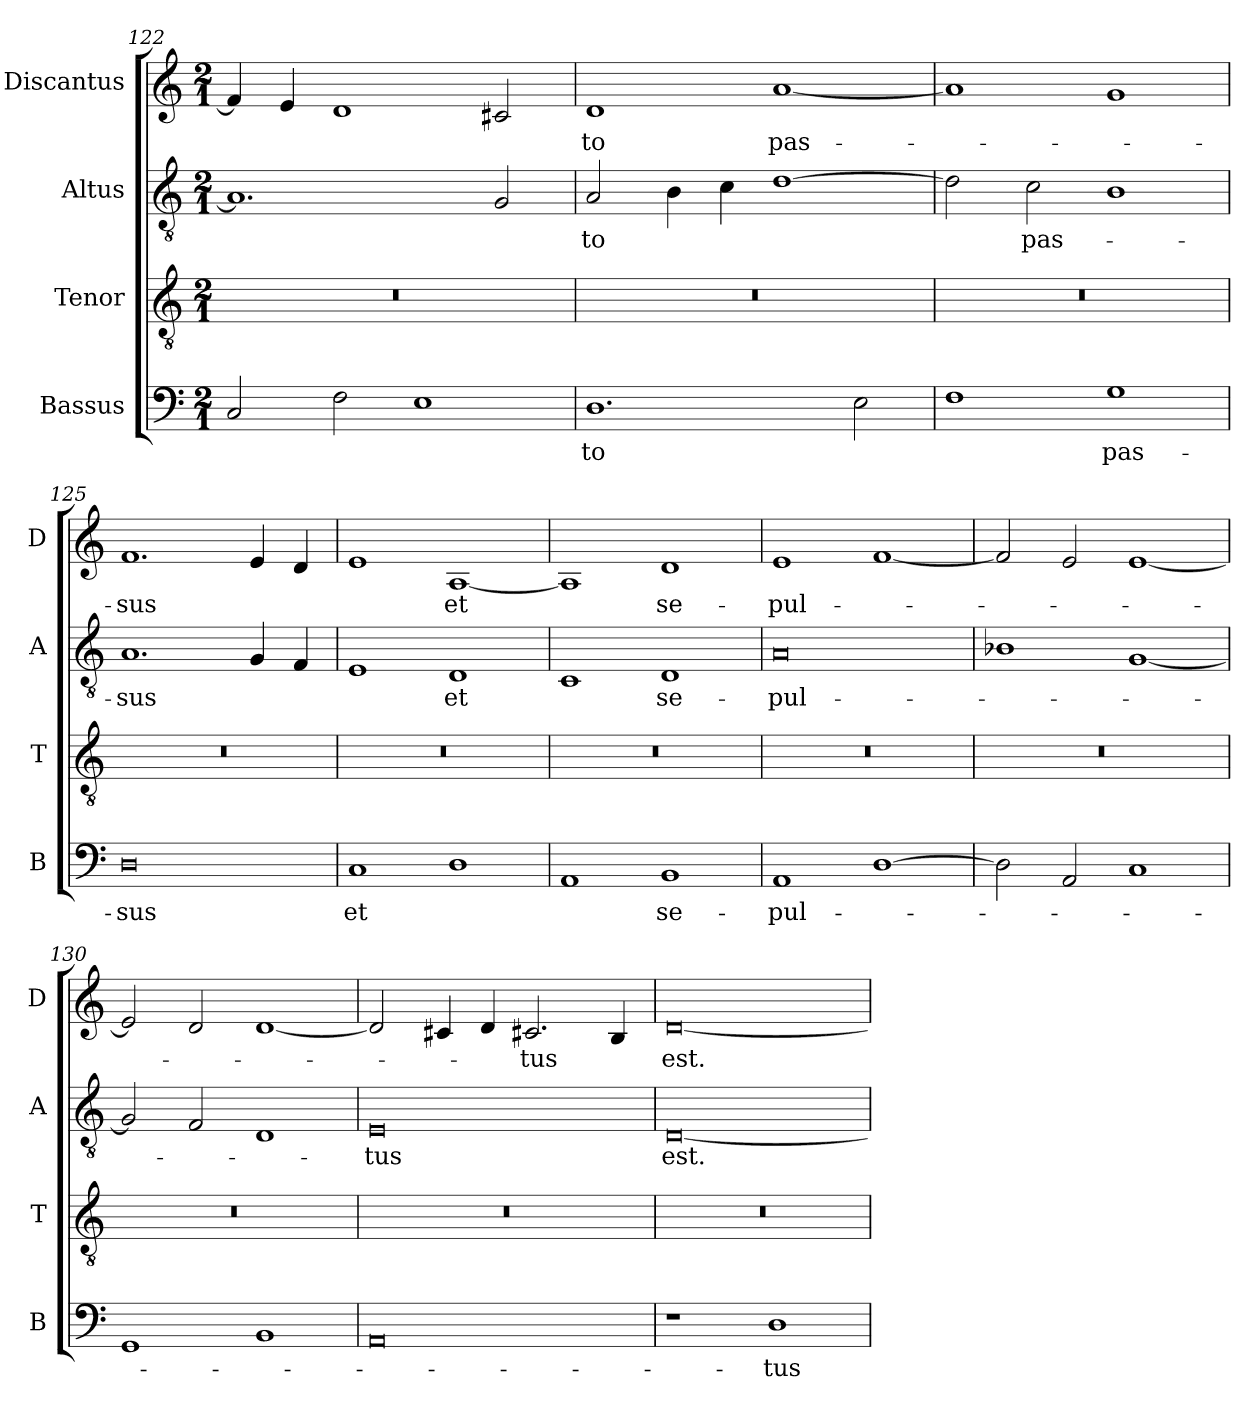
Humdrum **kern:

**kern	**text	**kern	**kern	**text	**kern	**text
*part4	*part4	*part3	*part2	*part2	*part1	*part1
*staff4	*staff4	*staff3	*staff2	*staff2	*staff1	*staff1
*I"Bassus	*	*I"Tenor	*I"Altus	*	*I"Discantus	*
*I'B	*	*I'T	*I'A	*	*I'D	*
*clefF4	*	*clefGv2	*clefGv2	*	*clefG2	*
*k[]	*	*k[]	*k[]	*	*k[]	*
*M2/1	*	*M2/1	*M2/1	*	*M2/1	*
=122	=122	=122	=122	=122	=122	=122
2C	.	0r	1.A]	.	4f]	.
.	.	.	.	.	4e	.
2F	.	.	.	.	1d	.
1E	.	.	.	.	.	.
.	.	.	2G	.	2c#X	.
=123	=123	=123	=123	=123	=123	=123
1.D	-to	0r	2A	-to	1d	-to
.	.	.	4B	.	.	.
.	.	.	4c	.	.	.
.	.	.	[1d	.	[1a	pas-
2E	.	.	.	.	.	.
=124	=124	=124	=124	=124	=124	=124
1F	.	0r	2d]	.	1a]	.
.	.	.	2c	pas-	.	.
1G	pas-	.	1B	.	1g	.
=125	=125	=125	=125	=125	=125	=125
0D	-sus	0r	1.A	-sus	1.f	-sus
.	.	.	4G	.	4e	.
.	.	.	4F	.	4d	.
=126	=126	=126	=126	=126	=126	=126
1C	et	0r	1E	.	1e	.
1D	.	.	1D	et	[1A	et
=127	=127	=127	=127	=127	=127	=127
1AA	.	0r	1C	.	1A]	.
1BB	se-	.	1D	se-	1d	se-
=128	=128	=128	=128	=128	=128	=128
1AA	-pul-	0r	0A	-pul-	1e	-pul-
[1D	.	.	.	.	[1f	.
=129	=129	=129	=129	=129	=129	=129
2D]	.	0r	1B-X	.	2f]	.
2AA	.	.	.	.	2e	.
1C	.	.	[1G	.	[1e	.
=130	=130	=130	=130	=130	=130	=130
1GG	.	0r	2G]	.	2e]	.
.	.	.	2F	.	2d	.
1BB	.	.	1D	.	[1d	.
=131	=131	=131	=131	=131	=131	=131
0AA	.	0r	0E	-tus	2d]	.
.	.	.	.	.	4c#X	.
.	.	.	.	.	4d	.
.	.	.	.	.	2.c#X	-tus
.	.	.	.	.	4B	.
=132	=132	=132	=132	=132	=132	=132
1r	.	0r	[0D	est.	[0d	est.
1D	-tus	.	.	.	.	.
=	=	=	=	=	=	=
*-	*-	*-	*-	*-	*-	*-
